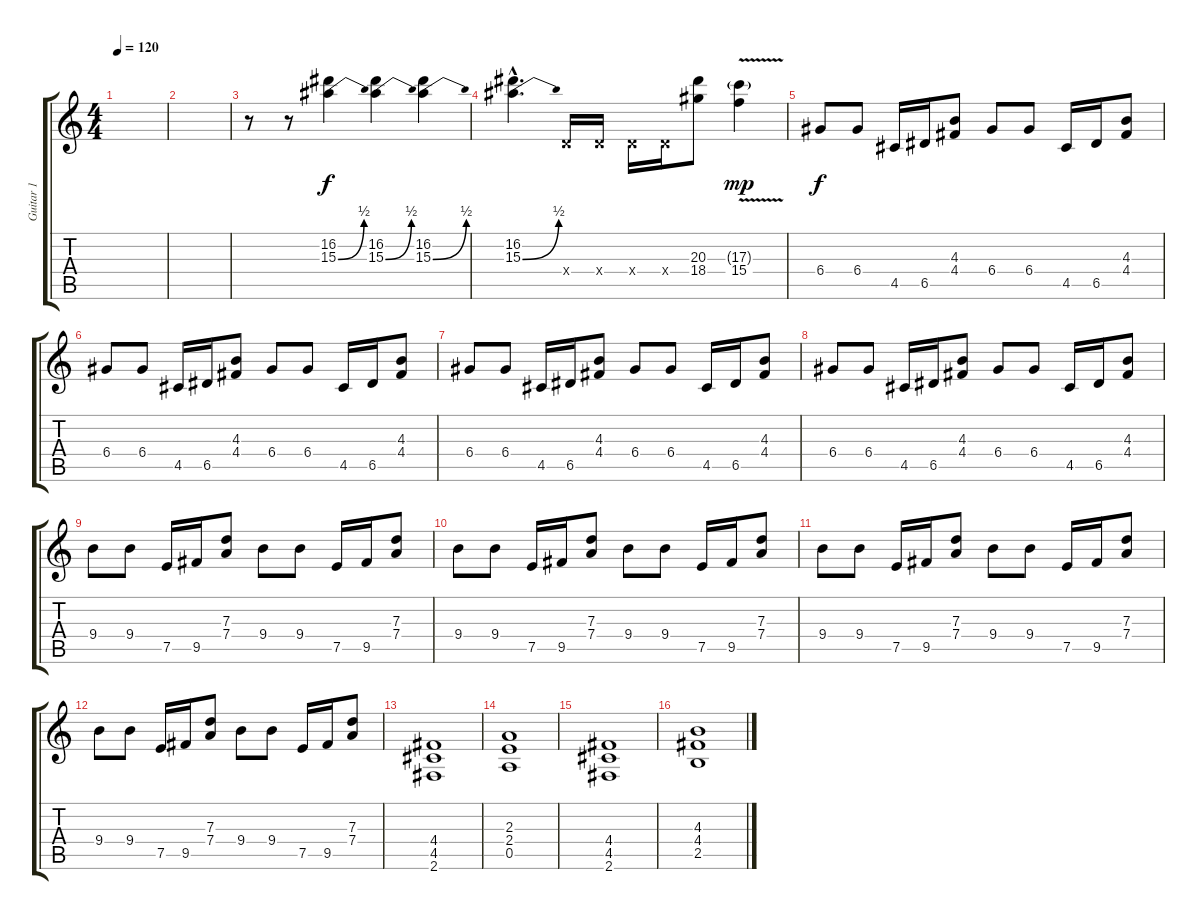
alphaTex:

\track ("Guitar 1" "Guitar 1") {instrument distortionguitar}
\staff {score tabs}
\tuning (E4 B3 G3 D3 A2 E2) {hide}
\ts (4 4)
\tempo 120
\clef g2
\ks c
|
|
r.8 r.8 (16.2 15.3{be (bend 0 0 60 2)}).4 (16.2 15.3{be (bend 0 0 60 2)}).4 (16.2 15.3{be (bend 0 0 60 2)}).4 |
(16.2{hac} 15.3{be (bend 0 0 60 2) hac}).4{d} 0.4{x}.16 0.4{x}.16 0.4{x}.16 0.4{x}.16 (20.3 18.4).8 (17.3{v g} 15.4{v}).4{dy mp} |
6.4.8{dy f} 6.4.8 4.5.16 6.5.16 (4.3 4.4).8 6.4.8 6.4.8 4.5.16 6.5.16 (4.3 4.4).8 |
6.4.8 6.4.8 4.5.16 6.5.16 (4.3 4.4).8 6.4.8 6.4.8 4.5.16 6.5.16 (4.3 4.4).8 |
6.4.8 6.4.8 4.5.16 6.5.16 (4.3 4.4).8 6.4.8 6.4.8 4.5.16 6.5.16 (4.3 4.4).8 |
6.4.8 6.4.8 4.5.16 6.5.16 (4.3 4.4).8 6.4.8 6.4.8 4.5.16 6.5.16 (4.3 4.4).8 |
9.4.8 9.4.8 7.5.16 9.5.16 (7.3 7.4).8 9.4.8 9.4.8 7.5.16 9.5.16 (7.3 7.4).8 |
9.4.8 9.4.8 7.5.16 9.5.16 (7.3 7.4).8 9.4.8 9.4.8 7.5.16 9.5.16 (7.3 7.4).8 |
9.4.8 9.4.8 7.5.16 9.5.16 (7.3 7.4).8 9.4.8 9.4.8 7.5.16 9.5.16 (7.3 7.4).8 |
9.4.8 9.4.8 7.5.16 9.5.16 (7.3 7.4).8 9.4.8 9.4.8 7.5.16 9.5.16 (7.3 7.4).8 |
(4.4 4.5 2.6).1 |
(2.3 2.4 0.5).1 |
(4.4 4.5 2.6).1 |
(4.3 4.4 2.5).1
